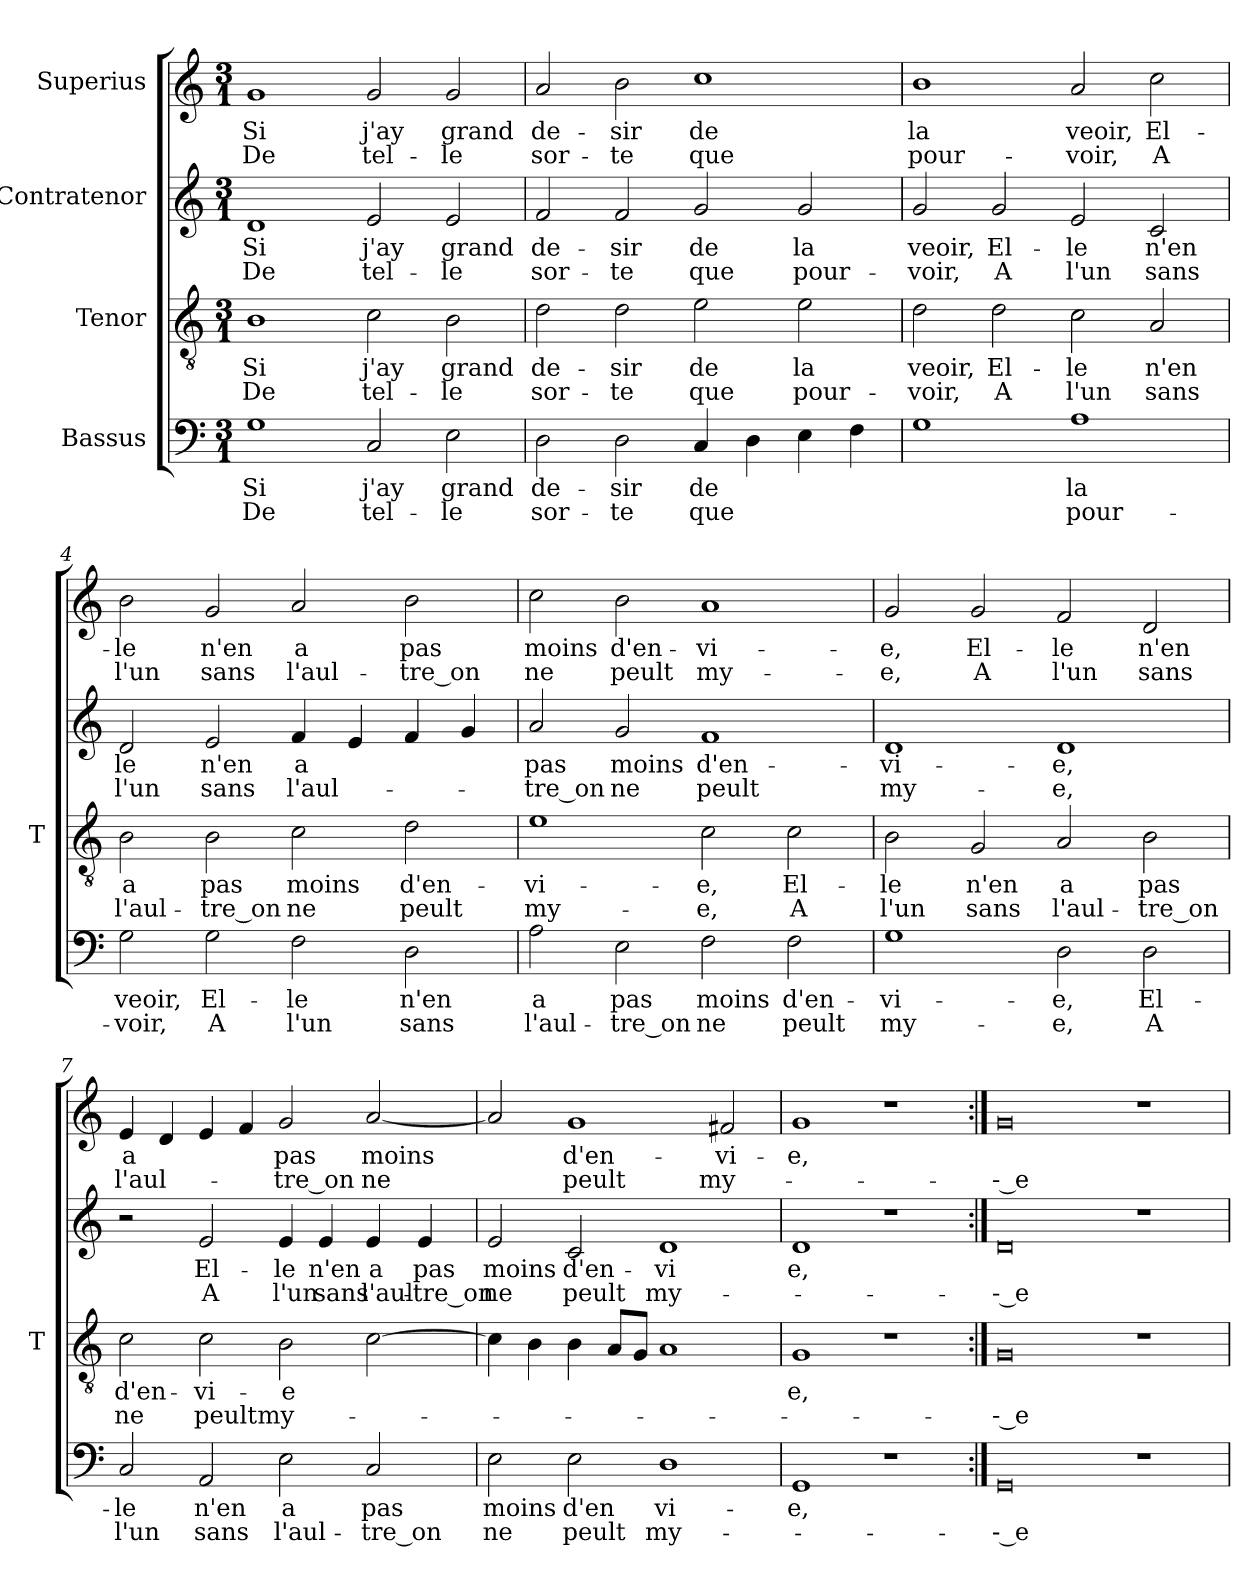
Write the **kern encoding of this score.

**kern	**text	**text	**kern	**text	**text	**kern	**text	**text	**kern	**text	**text
*part4	*part4	*part4	*part3	*part3	*part3	*part2	*part2	*part2	*part1	*part1	*part1
*staff4	*staff4	*staff4	*staff3	*staff3	*staff3	*staff2	*staff2	*staff2	*staff1	*staff1	*staff1
*I"Bassus	*	*	*I"Tenor	*	*	*I"Contratenor	*	*	*I"Superius	*	*
*	*	*	*I'T	*	*	*	*	*	*	*	*
*clefF4	*	*	*clefGv2	*	*	*clefG2	*	*	*clefG2	*	*
*k[]	*	*	*k[]	*	*	*k[]	*	*	*k[]	*	*
*C:	*	*	*C:	*	*	*C:	*	*	*C:	*	*
*M3/1	*	*	*M3/1	*	*	*M3/1	*	*	*M3/1	*	*
=1	=1	=1	=1	=1	=1	=1	=1	=1	=1	=1	=1
1G	-Si	-De	1B	-Si	-De	1d	-Si	-De	1g	-Si	-De
2C	-j'ay	tel-	2c	-j'ay	tel-	2e	-j'ay	tel-	2g	-j'ay	tel-
2E	-grand	-le	2B	-grand	-le	2e	-grand	-le	2g	-grand	-le
=2	=2	=2	=2	=2	=2	=2	=2	=2	=2	=2	=2
2D	de-	sor-	2d	de-	sor-	2f	de-	sor-	2a	de-	sor-
2D	-sir	-te	2d	-sir	-te	2f	-sir	-te	2b	-sir	-te
4C	-de	-que	2e	-de	-que	2g	-de	-que	1cc	-de	-que
4D	.	.	.	.	.	.	.	.	.	.	.
4E	.	.	2e	-la	pour-	2g	-la	pour-	.	.	.
4F	.	.	.	.	.	.	.	.	.	.	.
=3	=3	=3	=3	=3	=3	=3	=3	=3	=3	=3	=3
1G	.	.	2d	-veoir,	-voir,	2g	-veoir,	-voir,	1b	-la	pour-
.	.	.	2d	El-	-A	2g	El-	-A	.	.	.
1A	-la	pour-	2c	-le	-l'un	2e	-le	-l'un	2a	-veoir,	-voir,
.	.	.	2A	-n'en	-sans	2c	-n'en	-sans	2cc	El-	-A
=4	=4	=4	=4	=4	=4	=4	=4	=4	=4	=4	=4
2G	-veoir,	-voir,	2B	-a	l'aul-	2d	-le	-l'un	2b	-le	-l'un
2G	El-	-A	2B	-pas	-tre_on	2e	-n'en	-sans	2g	-n'en	-sans
2F	-le	-l'un	2c	-moins	-ne	4f	-a	l'aul-	2a	-a	l'aul-
.	.	.	.	.	.	4e	.	.	.	.	.
2D	-n'en	-sans	2d	d'en-	-peult	4f	.	.	2b	-pas	-tre_on
.	.	.	.	.	.	4g	.	.	.	.	.
=5	=5	=5	=5	=5	=5	=5	=5	=5	=5	=5	=5
2A	-a	l'aul-	1e	vi-	my-	2a	-pas	-tre_on	2cc	-moins	-ne
2E	-pas	-tre_on	.	.	.	2g	-moins	-ne	2b	d'en-	-peult
2F	-moins	-ne	2c	-e,	-e,	1f	d'en-	-peult	1a	vi-	my-
2F	d'en-	-peult	2c	El-	-A	.	.	.	.	.	.
=6	=6	=6	=6	=6	=6	=6	=6	=6	=6	=6	=6
1G	vi-	my-	2B	-le	-l'un	1d	vi-	my-	2g	-e,	-e,
.	.	.	2G	-n'en	-sans	.	.	.	2g	El-	-A
2D	-e,	-e,	2A	-a	l'aul-	1d	-e,	-e,	2f	-le	-l'un
2D	El-	-A	2B	-pas	-tre_on	.	.	.	2d	-n'en	-sans
=7	=7	=7	=7	=7	=7	=7	=7	=7	=7	=7	=7
2C	-le	-l'un	2c	d'en-	-ne	2r	.	.	4e	-a	l'aul-
.	.	.	.	.	.	.	.	.	4d	.	.
2AA	-n'en	-sans	2c	vi-	-peult	2e	El-	-A	4e	.	.
.	.	.	.	.	.	.	.	.	4f	.	.
2E	-a	l'aul-	2B	-e	my-	4e	-le	-l'un	2g	-pas	-tre_on
.	.	.	.	.	.	4e	-n'en	-sans	.	.	.
2C	-pas	-tre_on	[2c	.	.	4e	-a	l'aul-	[2a	-moins	-ne
.	.	.	.	.	.	4e	-pas	-tre_on	.	.	.
!!LO:LB:g=z
=8	=8	=8	=8	=8	=8	=8	=8	=8	=8	=8	=8
2E	-moins	-ne	4c]	.	.	2e	-moins	-ne	2a]	.	.
.	.	.	4B	.	.	.	.	.	.	.	.
2E	-d'en	-peult	4B	.	.	2c	d'en-	-peult	1g	d'en-	-peult
.	.	.	8AL	.	.	.	.	.	.	.	.
.	.	.	8GJ	.	.	.	.	.	.	.	.
1D	vi-	my-	1A	.	.	1d	-vi	my-	.	.	.
.	.	.	.	.	.	.	.	.	2f#X	vi-	my-
=9	=9	=9	=9	=9	=9	=9	=9	=9	=9	=9	=9
1GG	-e,	.	1G	-e,	.	1d	-e,	.	1g	-e,	.
1r	.	.	1r	.	.	1r	.	.	1r	.	.
=10:|!	=10:|!	=10:|!	=10:|!	=10:|!	=10:|!	=10:|!	=10:|!	=10:|!	=10:|!	=10:|!	=10:|!
0GG	.	-- e	0G	.	-- e	0d	.	-- e	0g	.	-- e
1r	.	.	1r	.	.	1r	.	.	1r	.	.
=	=	=	=	=	=	=	=	=	=	=	=
*-	*-	*-	*-	*-	*-	*-	*-	*-	*-	*-	*-
